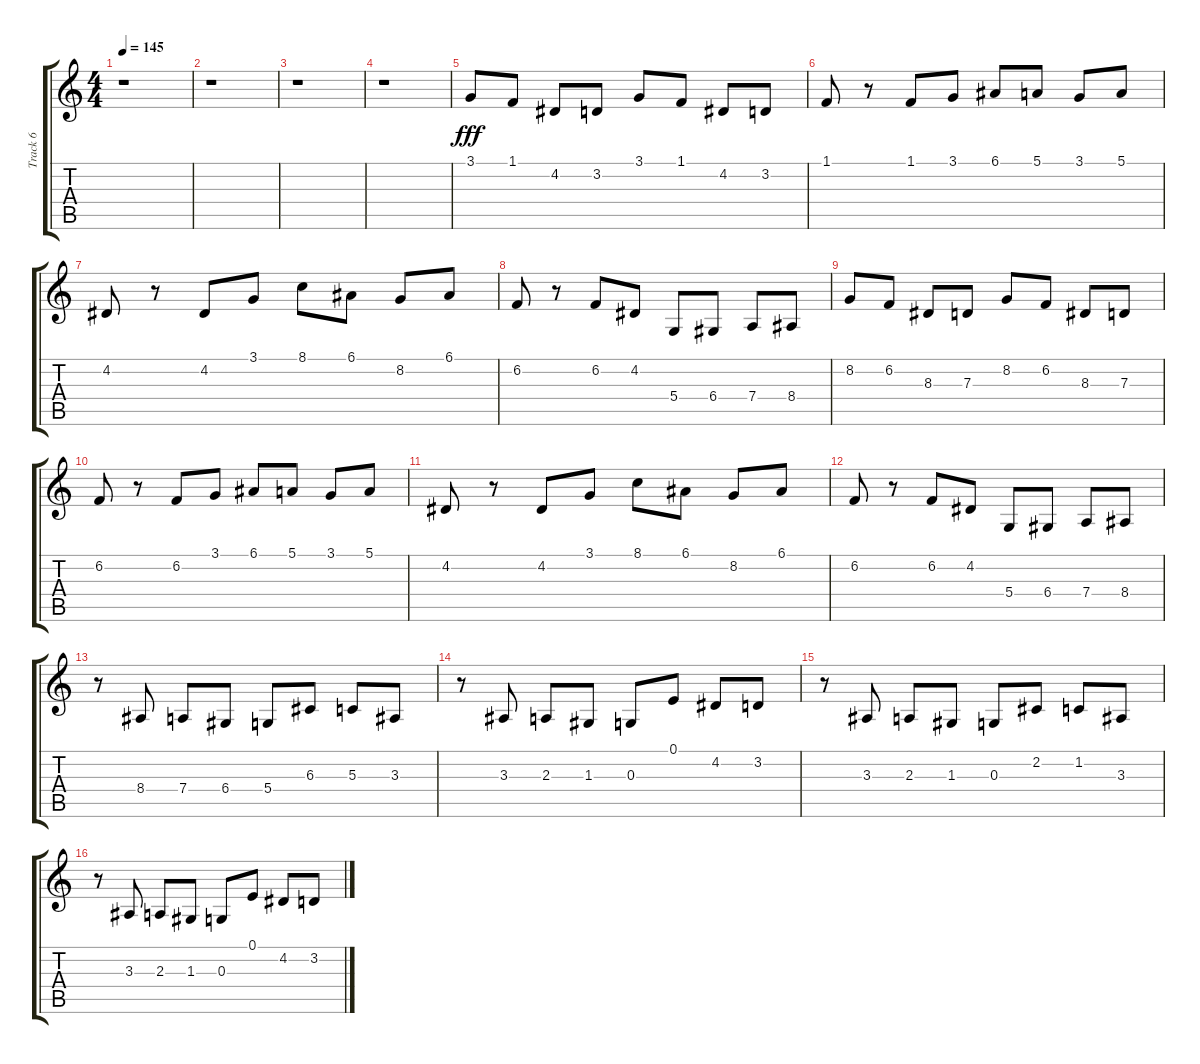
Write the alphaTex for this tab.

\track ("Track 6" "Track 6") {instrument pizzicatostrings}
\staff {score tabs}
\tuning (E4 B3 G3 D3 A2 E2) {hide}
\ts (4 4)
\tempo 145
\clef g2
\ks c
r.1{dy fff} |
r.1 |
r.1 |
r.1 |
3.1.8 1.1.8 4.2.8 3.2.8 3.1.8 1.1.8 4.2.8 3.2.8 |
1.1.8 r.8 1.1.8 3.1.8 6.1.8 5.1.8 3.1.8 5.1.8 |
4.2.8 r.8 4.2.8 3.1.8 8.1.8 6.1.8 8.2.8 6.1.8 |
6.2.8 r.8 6.2.8 4.2.8 5.4.8 6.4.8 7.4.8 8.4.8 |
8.2.8 6.2.8 8.3.8 7.3.8 8.2.8 6.2.8 8.3.8 7.3.8 |
6.2.8 r.8 6.2.8 3.1.8 6.1.8 5.1.8 3.1.8 5.1.8 |
4.2.8 r.8 4.2.8 3.1.8 8.1.8 6.1.8 8.2.8 6.1.8 |
6.2.8 r.8 6.2.8 4.2.8 5.4.8 6.4.8 7.4.8 8.4.8 |
r.8 8.4.8 7.4.8 6.4.8 5.4.8 6.3.8 5.3.8 3.3.8 |
r.8 3.3.8 2.3.8 1.3.8 0.3.8 0.1.8 4.2.8 3.2.8 |
r.8 3.3.8 2.3.8 1.3.8 0.3.8 2.2.8 1.2.8 3.3.8 |
r.8 3.3.8 2.3.8 1.3.8 0.3.8 0.1.8 4.2.8 3.2.8
